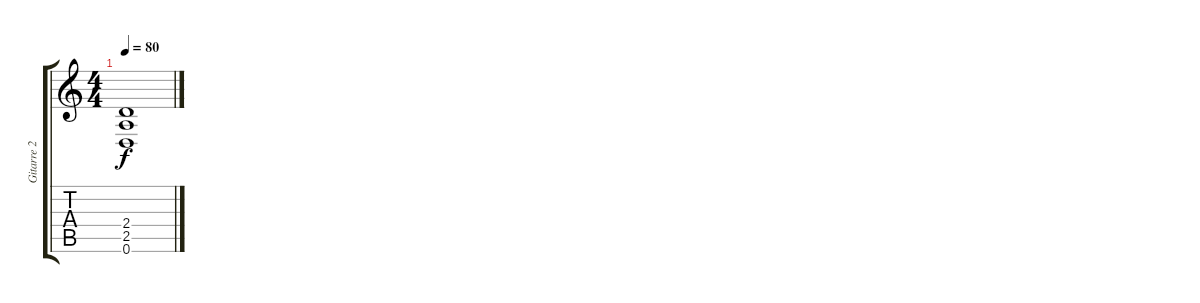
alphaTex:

\track ("Gitarre 2" "Gitarre 2") {instrument distortionguitar}
\staff {score tabs}
\tuning (D4 A3 F3 C3 G2 D2) {hide}
\ts (4 4)
\tempo 80
\clef g2
\ks c
(2.4{t} 2.5{t} 0.6{t}).1{dy f}
